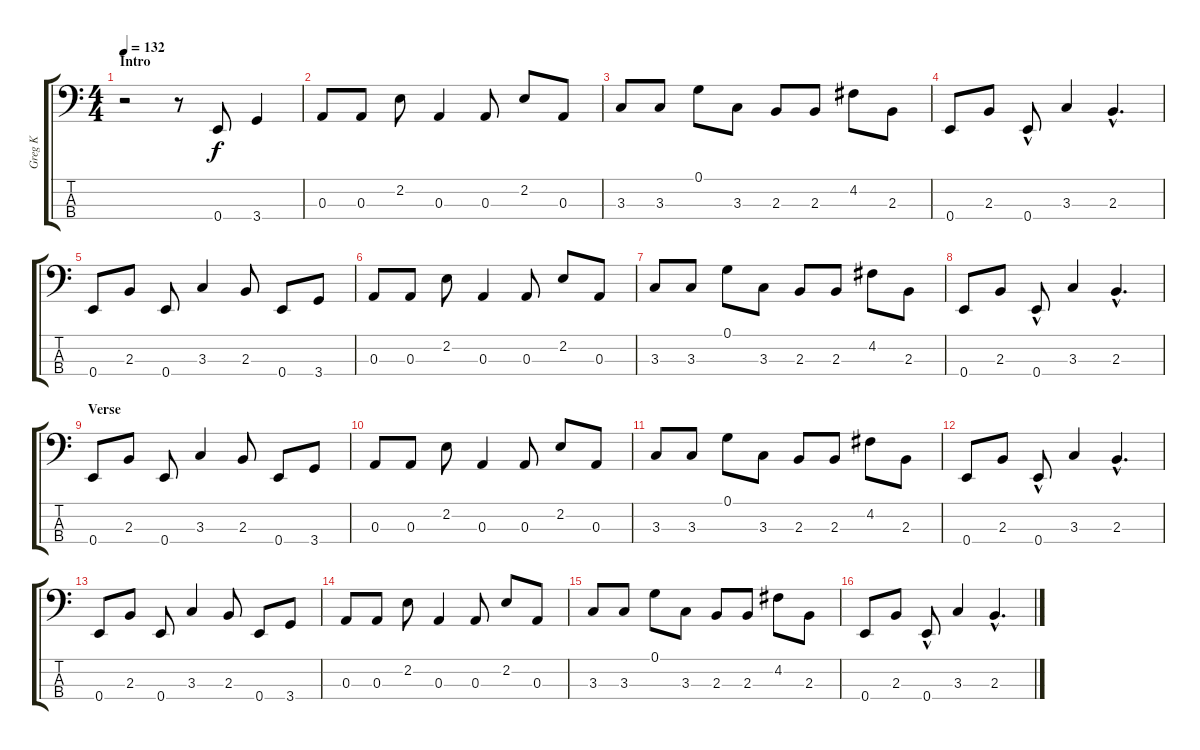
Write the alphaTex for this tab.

\track ("Greg K" "Greg K") {instrument electricbassfinger}
\staff {score tabs}
\tuning (G2 D2 A1 E1) {hide}
\ts (4 4)
\section ("" "Intro")
\tempo 132
\clef f4
\ks c
r.2{dy f instrument electricbassfinger} r.8{volume 8} 0.4.8 3.4.4 |
0.3.8 0.3.8 2.2.8 0.3.4 0.3.8 2.2.8 0.3.8 |
3.3.8 3.3.8 0.1.8 3.3.8 2.3.8 2.3.8 4.2.8 2.3.8 |
0.4.8{volume 13} 2.3.8 0.4{hac}.8 3.3.4 2.3{hac}.4{d} |
0.4.8 2.3.8 0.4.8 3.3.4 2.3.8 0.4.8 3.4.8 |
0.3.8 0.3.8 2.2.8 0.3.4 0.3.8 2.2.8 0.3.8 |
3.3.8 3.3.8 0.1.8 3.3.8 2.3.8 2.3.8 4.2.8 2.3.8 |
0.4.8 2.3.8 0.4{hac}.8 3.3.4 2.3{hac}.4{d} |
\section ("" "Verse")
0.4.8 2.3.8 0.4.8 3.3.4 2.3.8 0.4.8 3.4.8 |
0.3.8 0.3.8 2.2.8 0.3.4 0.3.8 2.2.8 0.3.8 |
3.3.8 3.3.8 0.1.8 3.3.8 2.3.8 2.3.8 4.2.8 2.3.8 |
0.4.8 2.3.8 0.4{hac}.8 3.3.4 2.3{hac}.4{d} |
0.4.8 2.3.8 0.4.8 3.3.4 2.3.8 0.4.8 3.4.8 |
0.3.8 0.3.8 2.2.8 0.3.4 0.3.8 2.2.8 0.3.8 |
3.3.8 3.3.8 0.1.8 3.3.8 2.3.8 2.3.8 4.2.8 2.3.8 |
0.4.8 2.3.8 0.4{hac}.8 3.3.4 2.3{hac}.4{d}
